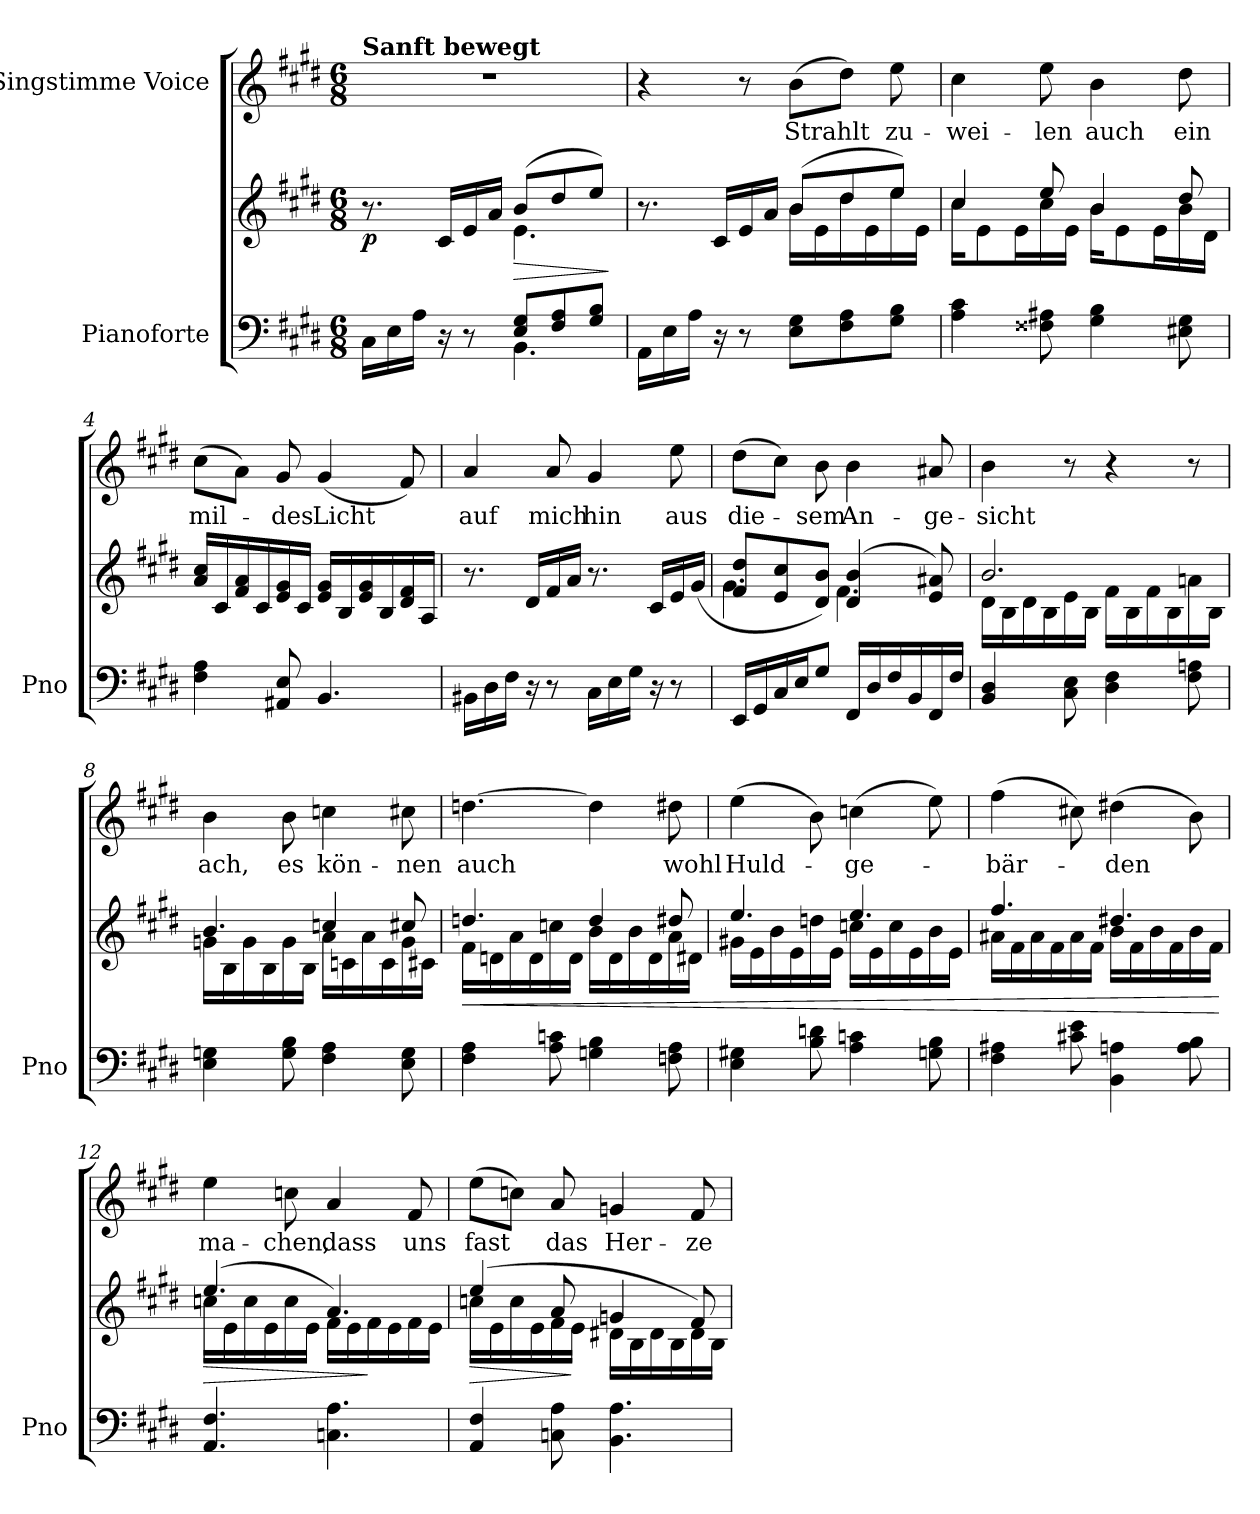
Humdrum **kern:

**kern	**kern	**dynam	**kern	**text
*part2	*part2	*part2	*part1	*part1
*staff3	*staff2	*staff2/3	*staff1	*staff1
*I"Pianoforte	*	*	*I"Singstimme Voice	*
*I'Pno	*	*	*	*
*clefF4	*clefG2	*	*clefG2	*
*k[f#c#g#d#]	*k[f#c#g#d#]	*	*k[f#c#g#d#]	*
*M6/8	*M6/8	*	*M6/8	*
=1	=1	=1	=1	=1
*^	*^	*	*	*
!	!	!	!	!	!LO:TX:a:B:t=Sanft bewegt	!
!	!	!	!	!LO:DY:b	!	!
16C#\LL	4.ryy	8.r	4.ryy	p	2.r	.
16E\	.	.	.	.	.	.
16A\JJ	.	.	.	.	.	.
16r	.	16c#/LL	.	.	.	.
8r	.	16e/	.	.	.	.
.	.	(16a/JJ	.	.	.	.
!	!	!	!	!LO:HP:b	!	!
8E/ 8G#/L	4.BB\	(8b/L	4.e\	>	.	.
8F#/ 8A/	.	8dd#/	.	.	.	.
8G#/ 8B/J	.	8ee/J)	.	.	.	.
*v	*v	*	*	*	*	*
*	*v	*v	*	*	*
.	.	]	.	.
=2	=2	=2	=2	=2
*	*^	*	*	*
16AA\LL	8.r	4.ryy	.	4r	.
16E\	.	.	.	.	.
16A\JJ	.	.	.	.	.
16r	16c#/LL	.	.	.	.
8r	16e/	.	.	8r	.
.	(16a/JJ	.	.	.	.
8E\ 8G#\L	(8b/L	16b\LL	.	(8b\L	Strahlt
.	.	16e\	.	.	.
8F#\ 8A\	8dd#/	16dd#\	.	8dd#\J)	.
.	.	16e\	.	.	.
8G#\ 8B\J	8ee/J)	16ee\	.	8ee\	zu-
.	.	16e\JJ	.	.	.
=3	=3	=3	=3	=3	=3
4A\ 4c#\	4cc#/	16cc#\KL	.	4cc#\	-wei-
.	.	8e\	.	.	.
.	.	16e\L	.	.	.
8F##X\ 8A#X\	8ee/	16cc#\	.	8ee\	-len
.	.	16e\JJ	.	.	.
4G#\ 4B\	4b/	16b\KL	.	4b\	auch
.	.	8e\	.	.	.
.	.	16e\L	.	.	.
8E#X\ 8G#\	8dd#/	16b\	.	8dd#\	ein
.	.	16d#\JJ	.	.	.
*	*v	*v	*	*	*
=4	=4	=4	=4	=4
4F#\ 4A\	16a/ 16cc#/LL	.	(8cc#\L	mil-
.	16c#/	.	.	.
.	16f#/ 16a/	.	8a\J)	.
.	16c#/	.	.	.
8AA#X/ 8E/	16e/ 16g#/	.	8g#/	-des
.	16c#/JJ	.	.	.
4.BB/	16e/ 16g#/LL	.	(4g#/	Licht
.	16B/	.	.	.
.	16e/ 16g#/	.	.	.
.	16B/	.	.	.
.	16d#/ 16f#/	.	8f#/)	.
.	16A/JJ	.	.	.
=5	=5	=5	=5	=5
(16BB#X\LL	8.r	.	4a/	auf
16D#\	.	.	.	.
16F#\JJ	.	.	.	.
16r	16d#/LL	.	.	.
8r	16f#/	.	8a/	mich
.	(16a/JJ	.	.	.
16C#\LL	8.r	.	4g#/	hin
16E\	.	.	.	.
16G#\JJ	.	.	.	.
16r	16c#/LL	.	.	.
8r	16e/	.	8ee\	aus
.	(16g#/JJ	.	.	.
=6	=6	=6	=6	=6
*	*^	*	*	*
16EE/LL	8f#/ 8dd#/L	4.g#\	.	(8dd#\L	die-
16GG#/	.	.	.	.	.
16C#/	8e/ 8cc#/	.	.	8cc#\J)	.
16E/J	.	.	.	.	.
8G#/J	8d#/ 8b/J)	.	.	8b\	-sem
16FF#/LL	(4d#/ 4b/	4.f#\	.	4b\	An-
16D#/	.	.	.	.	.
16F#/	.	.	.	.	.
16BB/	.	.	.	.	.
16FF#/	8e/ 8a#X/)	.	.	8a#X/	-ge-
16F#/JJ	.	.	.	.	.
=7	=7	=7	=7	=7	=7
4BB/ 4D#/	2.b/	16d#\LL	.	4b\	sicht
.	.	16B\	.	.	.
.	.	16d#\	.	.	.
.	.	16B\	.	.	.
8C#\ 8E\	.	16e\	.	8r	.
.	.	16B\JJ	.	.	.
4D#\ 4F#\	.	16f#\LL	.	4r	.
.	.	16B\	.	.	.
.	.	16f#\	.	.	.
.	.	16B\	.	.	.
8F#\ 8An\	.	16an\	.	8r	.
.	.	16B\JJ	.	.	.
=8	=8	=8	=8	=8	=8
4E\ 4Gn\	4.b/	16gn\LL	.	4b\	ach,
.	.	16B\	.	.	.
.	.	16g\	.	.	.
.	.	16B\	.	.	.
8G\ 8B\	.	16g\	.	8b\	es
.	.	16B\JJ	.	.	.
4F#\ 4A\	4ccn/	16a\LL	.	4ccn\	kön-
.	.	16cn\	.	.	.
.	.	16a\	.	.	.
.	.	16c\	.	.	.
8E\ 8G\	8cc#X/	16g\	.	8cc#X\	-nen
.	.	16c#X\JJ	.	.	.
=9	=9	=9	=9	=9	=9
!	!	!	!LO:HP:b	!	!
4F#\ 4A\	4.ddn/	16f#\LL	<	[4.ddn\	auch
.	.	16dn\	.	.	.
.	.	16a\	.	.	.
.	.	16d\	.	.	.
8A\ 8cn\	.	16ccn\	.	.	.
.	.	16d\JJ	.	.	.
4Gn\ 4B\	4dd/	16b\LL	.	4dd\]	.
.	.	16d\	.	.	.
.	.	16b\	.	.	.
.	.	16d\	.	.	.
8Fn\ 8A\	8dd#X/	16a\	.	8dd#X\	wohl
.	.	16d#X\JJ	.	.	.
=10	=10	=10	=10	=10	=10
4E\ 4G#X\	4.ee/	16g#X\LL	.	(4ee\	Huld-
.	.	16e\	.	.	.
.	.	16b\	.	.	.
.	.	16e\	.	.	.
8B\ 8dn\	.	16ddn\	.	8b\)	.
.	.	16e\JJ	.	.	.
4A\ 4cn\	4.ee/	16ccn\LL	.	(4ccn\	-ge-
.	.	16e\	.	.	.
.	.	16cc\	.	.	.
.	.	16e\	.	.	.
8Gn\ 8B\	.	16b\	.	8ee\)	.
.	.	16e\JJ	.	.	.
=11	=11	=11	=11	=11	=11
4F#\ 4A#X\	4.ff#/	16a#X\LL	.	(4ff#\	-bär-
.	.	16f#\	.	.	.
.	.	16a#\	.	.	.
.	.	16f#\	.	.	.
8c#X\ 8e\	.	16a#\	.	8cc#X\)	.
.	.	16f#\JJ	.	.	.
4BB\ 4An\	4.dd#X/	16b\LL	.	(4dd#X\	-den
.	.	16f#\	.	.	.
.	.	16b\	.	.	.
.	.	16f#\	.	.	.
8A\ 8B\	.	16b\	.	8b\)	.
.	.	16f#\JJ	.	.	.
*	*v	*v	*	*	*
.	.	[	.	.
=12	=12	=12	=12	=12
!	!	!LO:HP:b	!	!
*	*^	*	*	*
4.AA/ 4.F#/	(4.ee/	16ccn\LL	>	4ee\	ma-
.	.	16e\	.	.	.
.	.	16cc\	.	.	.
.	.	16e\	.	.	.
.	.	16cc\	.	8ccn\	-chen,
.	.	16e\JJ	.	.	.
4.Cn\ 4.A\	4.a/)	16f#\LL	.	4a/	dass
.	.	16e\	.	.	.
.	.	16f#\	]	.	.
.	.	16e\	.	.	.
.	.	16f#\	.	8f#/	uns
.	.	16e\JJ	.	.	.
=13	=13	=13	=13	=13	=13
!	!	!	!LO:HP:b	!	!
4AA/ 4F#/	(4ee/	16ccn\LL	>	(8ee\L	fast
.	.	16e\	.	.	.
.	.	16cc\	.	8ccn\J)	.
.	.	16e\	.	.	.
8Cn\ 8A\	8a/	16f#\	.	8a/	das
.	.	16e\JJ	]	.	.
4.BB\ 4.A\	4gn/	16d#X\LL	.	4gn/	Her-
.	.	16B\	.	.	.
.	.	16d#\	.	.	.
.	.	16B\	.	.	.
.	8f#/)	16d#\	.	8f#/	-ze
.	.	16B\JJ	.	.	.
*	*v	*v	*	*	*
=	=	=	=	=
*-	*-	*-	*-	*-
